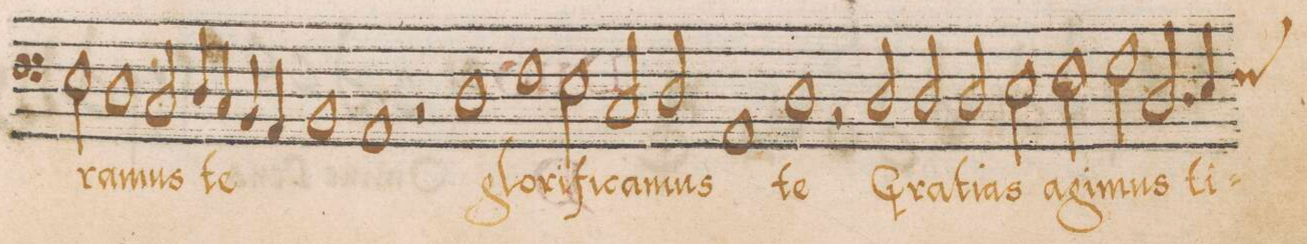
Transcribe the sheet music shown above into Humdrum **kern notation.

**kern	**text
*I"BASSVS	*
*clefF4	*
*k[]	*
*met(c|)	*
*M2/1	*
2E\	-ra-
1D	.
=16	=16
2C/	-mus
4D/	te
4C/	.
4BB/	.
4AA/	.
=17	=17
1BB	.
1AA	.
=18	=18
2r	.
1D	glo-
1F	-ri-
=19	=19
2E\	-fi-
2C/	-ca-
2D/	-mus
=20	=20
1AA	.
1D	te
=21	=21
2r	.
2D/	Gra-
2D/	-ti-
2D/	-as
=22	=22
2E\	a-
2F\	-gi-
2G\	-mus
2.D/	ti-
=23	=23
*custos:F	*
4E/	.
*-	*-
